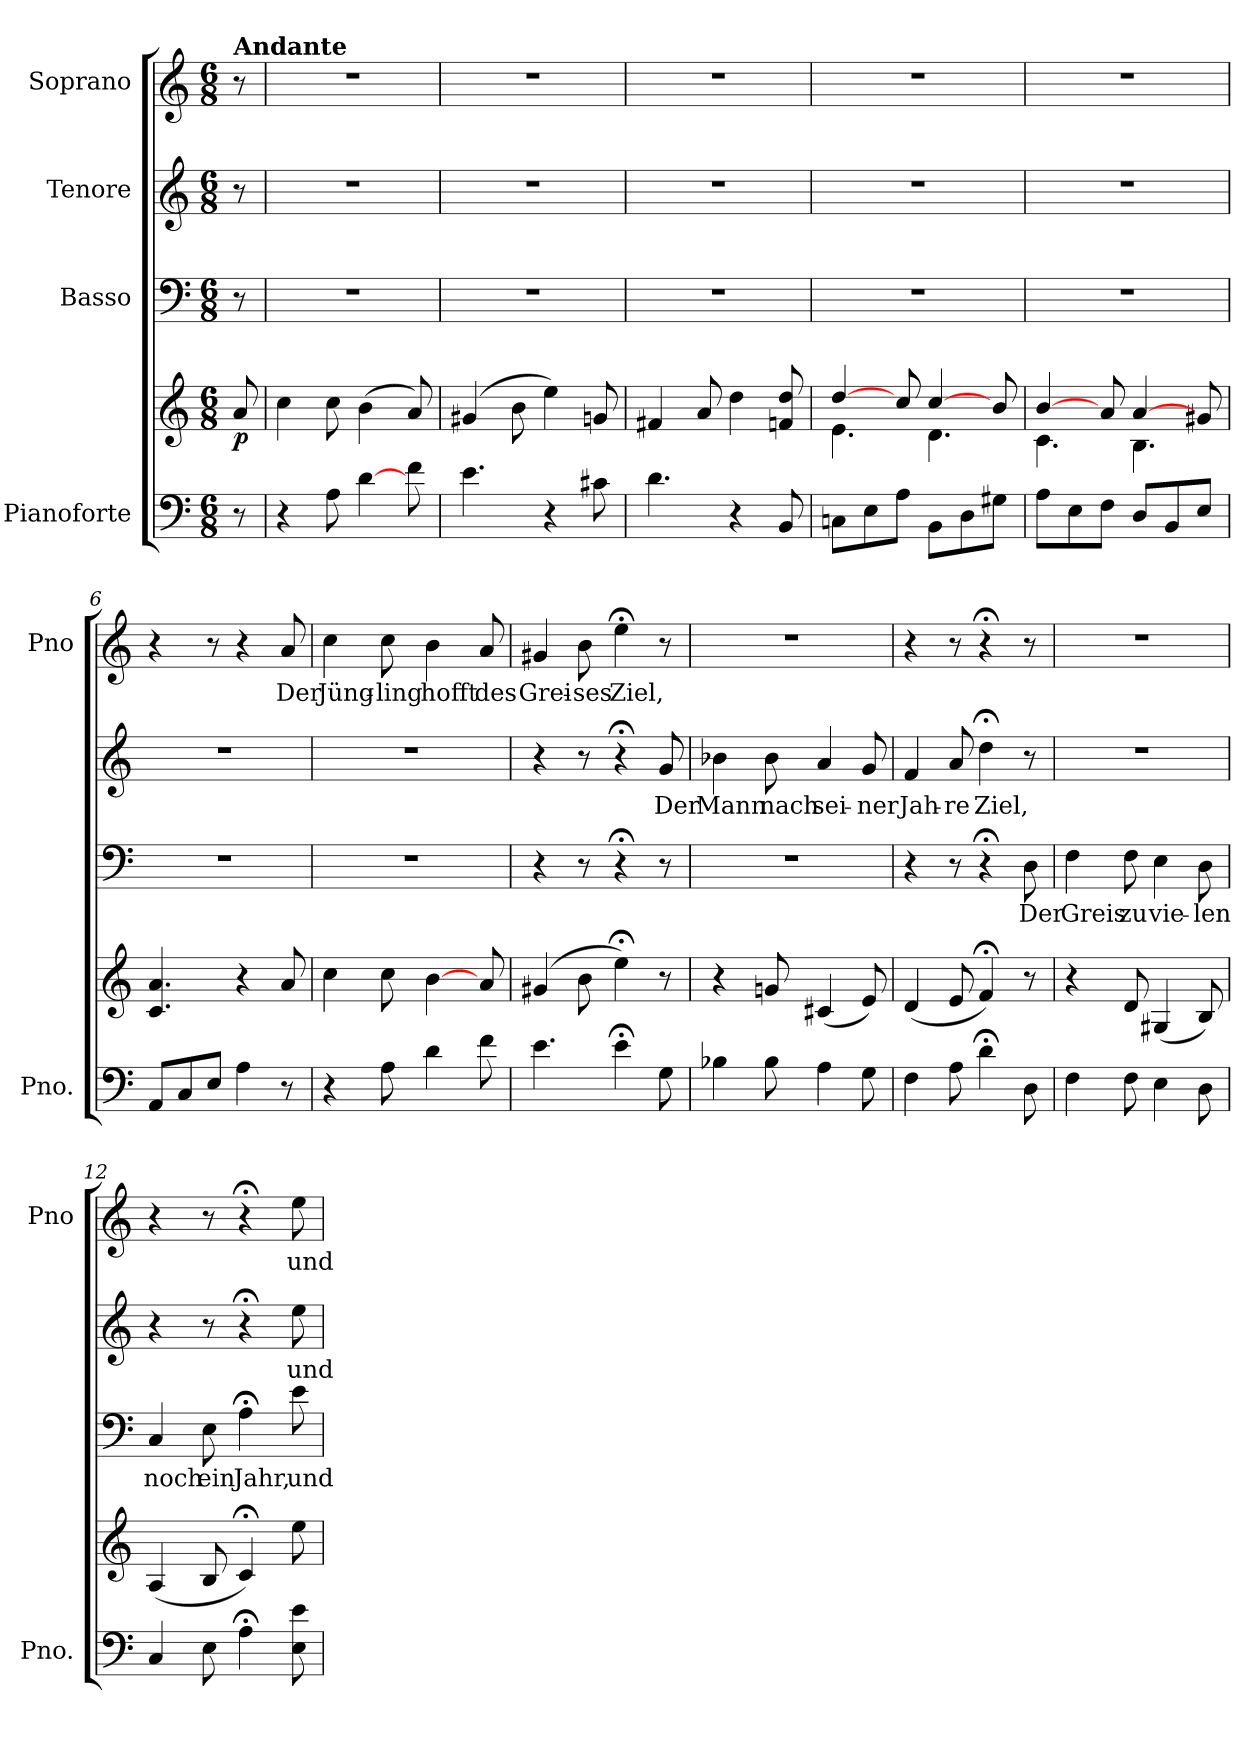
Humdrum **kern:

**kern	**kern	**dynam	**kern	**text	**kern	**text	**kern	**text
*part4	*part4	*part4	*part3	*part3	*part2	*part2	*part1	*part1
*staff5	*staff4	*staff4/5	*staff3	*staff3	*staff2	*staff2	*staff1	*staff1
*I"Pianoforte	*	*	*I"Basso	*	*I"Tenore	*	*I"Soprano	*
*I'Pno.	*	*	*	*	*	*	*I'Pno	*
*clefF4	*clefG2	*	*clefF4	*	*clefG2	*	*clefG2	*
*k[]	*k[]	*	*k[]	*	*k[]	*	*k[]	*
*C:	*C:	*	*C:	*	*C:	*	*C:	*
*M6/8	*M6/8	*	*M6/8	*	*M6/8	*	*M6/8	*
=	=	=	=	=	=	=	=	=
!	!	!	!	!	!	!	!LO:TX:a:B:t=Andante	!
!	!	!LO:DY:b	!	!	!	!	!	!
8r	8a/	p	8r	.	8r	.	8r	.
=1	=1	=1	=1	=1	=1	=1	=1	=1
!	!	!	!LO:N:vis=1	!	!LO:N:vis=1	!	!LO:N:vis=1	!
4r	4cc\	.	2.r	.	2.r	.	2.r	.
8A\	8cc\	.	.	.	.	.	.	.
[4d\	(4b\	.	.	.	.	.	.	.
8f\	8a/)	.	.	.	.	.	.	.
=2	=2	=2	=2	=2	=2	=2	=2	=2
!	!	!	!LO:N:vis=1	!	!LO:N:vis=1	!	!LO:N:vis=1	!
4.e\	(4g#X/	.	2.r	.	2.r	.	2.r	.
.	8b\	.	.	.	.	.	.	.
4r	4ee\)	.	.	.	.	.	.	.
8c#X\	8gn/	.	.	.	.	.	.	.
=3	=3	=3	=3	=3	=3	=3	=3	=3
!	!	!	!LO:N:vis=1	!	!LO:N:vis=1	!	!LO:N:vis=1	!
4.d\	4f#X/	.	2.r	.	2.r	.	2.r	.
.	8a/	.	.	.	.	.	.	.
4r	4dd\	.	.	.	.	.	.	.
8BB/	8fn/ 8dd/	.	.	.	.	.	.	.
=4	=4	=4	=4	=4	=4	=4	=4	=4
*	*^	*	*	*	*	*	*	*
!	!	!	!	!LO:N:vis=1	!	!LO:N:vis=1	!	!LO:N:vis=1	!
8Cn\L	[>4dd/	4.e\	.	2.r	.	2.r	.	2.r	.
8E\	.	.	.	.	.	.	.	.	.
8A\J	8cc/	.	.	.	.	.	.	.	.
8BB\L	[>4cc/	4.d\	.	.	.	.	.	.	.
8D\	.	.	.	.	.	.	.	.	.
8G#X\J	8b/	.	.	.	.	.	.	.	.
=5	=5	=5	=5	=5	=5	=5	=5	=5	=5
8A\L	[>4b/	4.c\	.	2.r	.	2.r	.	2.r	.
8E\	.	.	.	.	.	.	.	.	.
8F\J	8a/	.	.	.	.	.	.	.	.
8D/L	[>4a/	4.B\	.	.	.	.	.	.	.
8BB/	.	.	.	.	.	.	.	.	.
8E/J	8g#X/	.	.	.	.	.	.	.	.
*	*v	*v	*	*	*	*	*	*	*
!!LO:LB:g=z
=6	=6	=6	=6	=6	=6	=6	=6	=6
8AA/L	4.c/ 4.a/	.	2.r	.	2.r	.	4r	.
8C/	.	.	.	.	.	.	.	.
8E/J	.	.	.	.	.	.	8r	.
4A\	4r	.	.	.	.	.	4r	.
8r	8a/	.	.	.	.	.	8a/	Der
=7	=7	=7	=7	=7	=7	=7	=7	=7
4r	4cc\	.	2.r	.	2.r	.	4cc\	Jüng-
8A\	8cc\	.	.	.	.	.	8cc\	-ling
4d\	[4b\	.	.	.	.	.	4b\	hofft
8f\	8a/	.	.	.	.	.	8a/	des
=8	=8	=8	=8	=8	=8	=8	=8	=8
4.e\	(4g#X/	.	4r	.	4r	.	4g#X/	Grei-
.	8b\	.	8r	.	8r	.	8b\	-ses
4e;<\	4ee;<\)	.	4r;<	.	4r;<	.	4ee;<\	Ziel,
8G\	8r	.	8r	.	8g/	Der	8r	.
=9	=9	=9	=9	=9	=9	=9	=9	=9
4B-X\	4r	.	2.r	.	4b-X\	Mann	2.r	.
8B-\	8gn/	.	.	.	8b-\	nach	.	.
4A\	(4c#X/	.	.	.	4a/	sei-	.	.
8G\	8e/)	.	.	.	8g/	-ner	.	.
=10	=10	=10	=10	=10	=10	=10	=10	=10
4F\	(4d/	.	4r	.	4f/	Jah-	4r	.
8A\	8e/	.	8r	.	8a/	-re	8r	.
4d;<\	4f;</)	.	4r;<	.	4dd;<\	Ziel,	4r;<	.
8D\	8r	.	8D\	Der	8r	.	8r	.
=11	=11	=11	=11	=11	=11	=11	=11	=11
4F\	4r	.	4F\	Greis	2.r	.	2.r	.
8F\	8d/	.	8F\	zu	.	.	.	.
4E\	(4G#X/	.	4E\	vie-	.	.	.	.
8D\	8B/)	.	8D\	-len	.	.	.	.
=12	=12	=12	=12	=12	=12	=12	=12	=12
4C/	(4A/	.	4C/	noch	4r	.	4r	.
8E\	8B/	.	8E\	ein	8r	.	8r	.
4A;<\	4c;</)	.	4A;<\	Jahr,	4r;<	.	4r;<	.
8E\ 8e\	8ee\	.	8e\	und	8ee\	und	8ee\	und
=	=	=	=	=	=	=	=	=
*-	*-	*-	*-	*-	*-	*-	*-	*-
